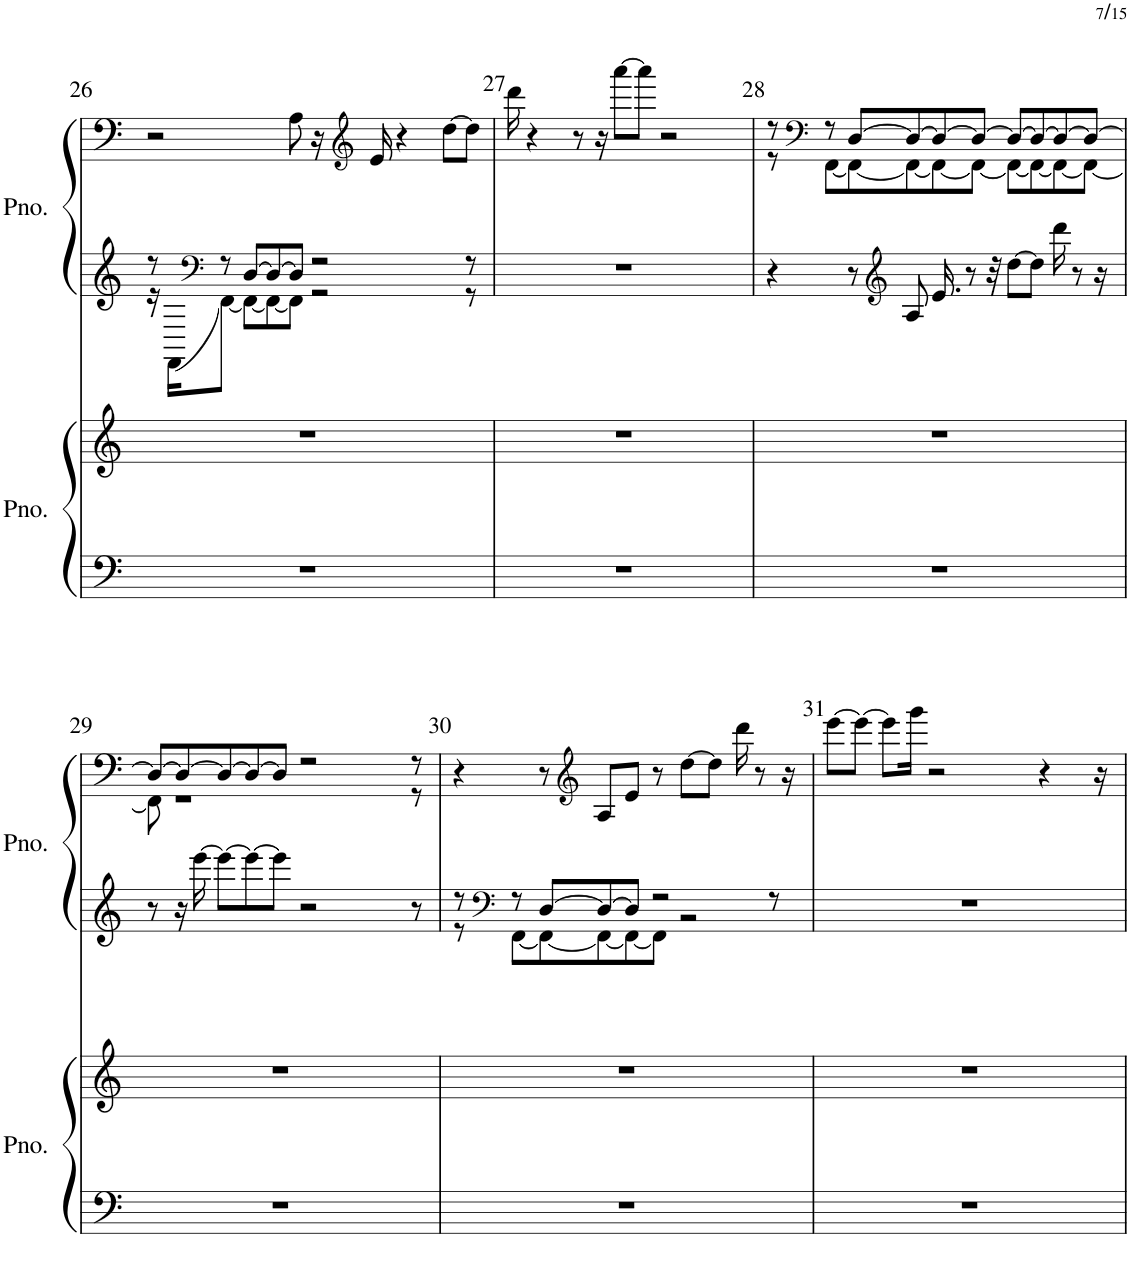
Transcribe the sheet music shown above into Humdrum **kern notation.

**kern	**kern	**kern	**kern
*part2	*part2	*part1	*part1
*staff4	*staff3	*staff2	*staff1
*I"ピアノ	*	*I"ピアノ	*
!!LO:PB:g=z
*clefF4	*clefG2	*clefG2	*clefF4
*k[]	*k[]	*k[]	*k[]
*M5/4	*M5/4	*M5/4	*M5/4
=26	=26	=26	=26
*	*	*^	*
4%5r	4%5r	8r	16r	2r
.	.	.	[16FF\KL	.
*	*	*clefF4	*	*
.	.	8r	8FF\J_	.
.	.	[8D/L	8FF\L_	.
.	.	8D/_	8FF\_	.
.	.	8D/J]	8FF\J]	8A\
.	.	2r	2r	16r
*	*	*	*	*clefG2
.	.	.	.	16e/
.	.	.	.	4r
.	.	.	.	[8dd\L
.	.	8r	8r	8dd\J]
*	*	*v	*v	*
=27	=27	=27	=27
4%5r	4%5r	4%5r	16ddd\
.	.	.	4r
.	.	.	8r
.	.	.	16r
.	.	.	[8aaa\L
.	.	.	8aaa\J]
.	.	.	2r
=28	=28	=28	=28
*	*	*	*^
4%5r	4%5r	4r	8r	8r
*	*	*	*clefF4	*
.	.	.	8r	[8FF\L
.	.	8r	[8D/L	8FF\_
*	*	*clefG2	*	*
.	.	8A/	8D/_	8FF\_
.	.	16.e/	8D/_	8FF\_
.	.	8r	.	.
.	.	.	8D/J_	8FF\J_
.	.	32r	.	.
.	.	[8dd\L	8D/L_	8FF\L_
.	.	8dd\J]	8D/_	8FF\_
.	.	16ddd\	8D/_	8FF\_
.	.	8r	.	.
.	.	.	8D/J_	8FF\J_
.	.	16r	.	.
!!LO:LB:g=z	!!
=29	=29	=29	=29	=29
4%5r	4%5r	8r	8D/L_	8FF\]
.	.	16r	8D/_	1r
.	.	[16eee\	.	.
.	.	8eee\L_	8D/_	.
.	.	8eee\_	8D/_	.
.	.	8eee\J]	8D/J]	.
.	.	2r	2r	.
.	.	8r	8r	8r
*	*	*	*v	*v
=30	=30	=30	=30
*	*	*^	*
4%5r	4%5r	8r	8r	4r
*	*	*clefF4	*	*
.	.	8r	[8FF\L	.
.	.	[8D/L	8FF\_	8r
*	*	*	*	*clefG2
.	.	8D/_	8FF\_	8A/L
.	.	8D/J]	8FF\_	8e/J
.	.	2r	8FF\J]	8r
.	.	.	2r	[8dd\L
.	.	.	.	8dd\J]
.	.	.	.	16ddd\
.	.	.	.	8r
.	.	8r	.	.
.	.	.	.	16r
*	*	*v	*v	*
=31	=31	=31	=31
4%5r	4%5r	4%5r	[8eee\L
.	.	.	8eee\J_
.	.	.	8eee\L]
.	.	.	16ggg\Jk
.	.	.	2r
.	.	.	4r
.	.	.	16r
=	=	=	=
*-	*-	*-	*-
